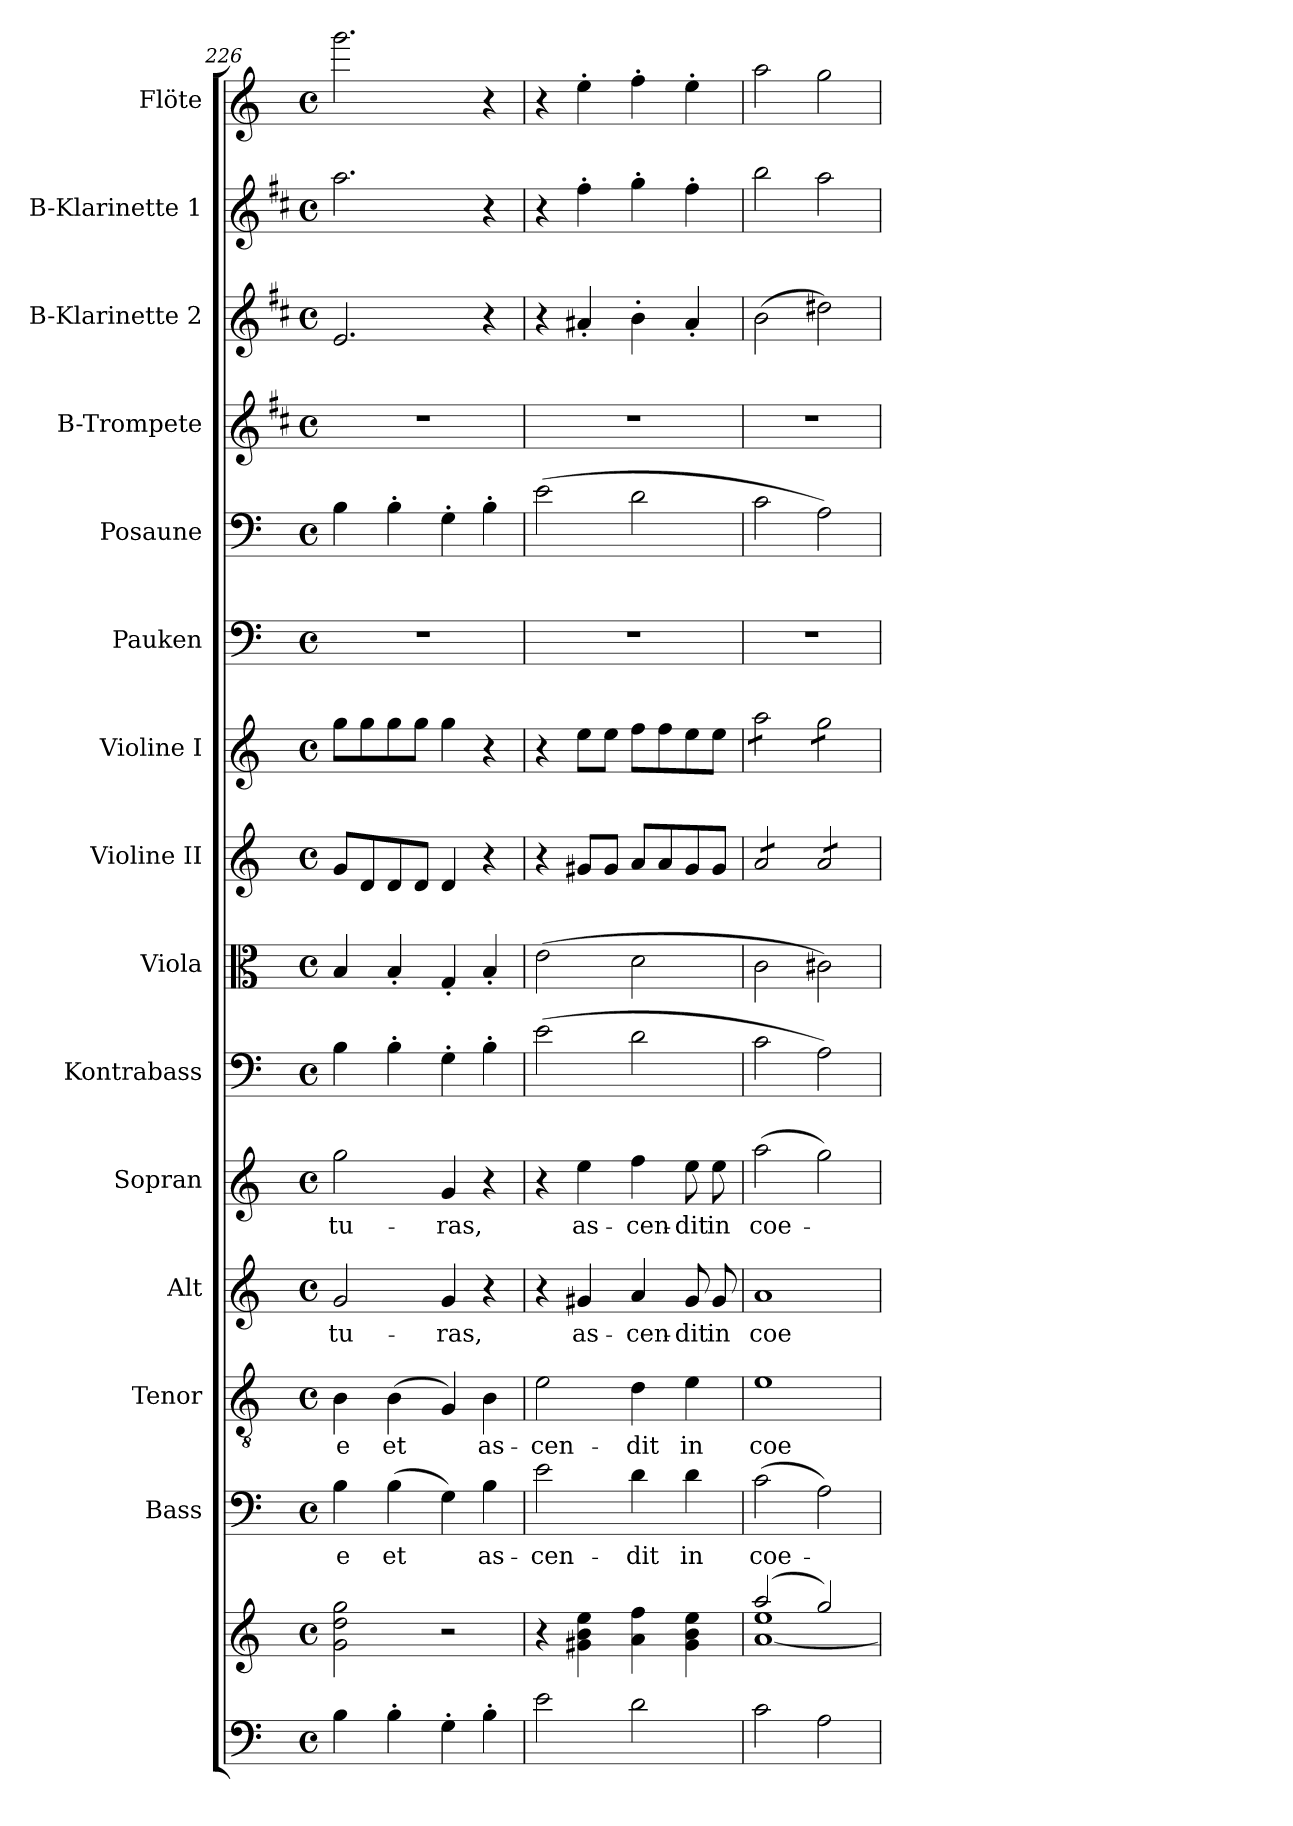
**kern	**kern	**kern	**text	**kern	**text	**kern	**text	**kern	**text	**kern	**kern	**kern	**kern	**kern	**kern	**kern	**kern	**kern	**kern
*part15	*part15	*part14	*part14	*part13	*part13	*part12	*part12	*part11	*part11	*part10	*part9	*part8	*part7	*part6	*part5	*part4	*part3	*part2	*part1
*staff16	*staff15	*staff14	*staff14	*staff13	*staff13	*staff12	*staff12	*staff11	*staff11	*staff10	*staff9	*staff8	*staff7	*staff6	*staff5	*staff4	*staff3	*staff2	*staff1
*	*	*I"Bass	*	*I"Tenor	*	*I"Alt	*	*I"Sopran	*	*I"Kontrabass	*I"Viola	*I"Violine II	*I"Violine I	*I"Pauken	*I"Posaune	*I"B-Trompete	*I"B-Klarinette 2	*I"B-Klarinette 1	*I"Flöte
*	*	*I'B.	*	*I'T.	*	*I'A.	*	*I'S.	*	*I'Kb.	*I'Vla.	*I'Vl. II	*I'Vl. I	*I'Pk.	*I'Pos.	*I'B Trp.	*I'B Kl. 2	*I'B Kl. 1	*I'Fl.
*clefF4	*clefG2	*clefF4	*	*clefGv2	*	*clefG2	*	*clefG2	*	*clefF4	*clefC3	*clefG2	*clefG2	*clefF4	*clefF4	*clefG2	*clefG2	*clefG2	*clefG2
*	*	*	*	*	*	*	*	*	*	*ITrd7c12	*	*	*	*	*	*ITrd1c2	*ITrd1c2	*ITrd1c2	*
*k[]	*k[]	*k[]	*	*k[]	*	*k[]	*	*k[]	*	*k[]	*k[]	*k[]	*k[]	*k[]	*k[]	*k[]	*k[]	*k[]	*k[]
*C:	*C:	*C:	*	*C:	*	*C:	*	*C:	*	*C:	*C:	*C:	*C:	*C:	*C:	*C:	*C:	*C:	*C:
*M4/4	*M4/4	*M4/4	*	*M4/4	*	*M4/4	*	*M4/4	*	*M4/4	*M4/4	*M4/4	*M4/4	*M4/4	*M4/4	*M4/4	*M4/4	*M4/4	*M4/4
*met(c)	*met(c)	*met(c)	*	*met(c)	*	*met(c)	*	*met(c)	*	*met(c)	*met(c)	*met(c)	*met(c)	*met(c)	*met(c)	*met(c)	*met(c)	*met(c)	*met(c)
=226	=226	=226	=226	=226	=226	=226	=226	=226	=226	=226	=226	=226	=226	=226	=226	=226	=226	=226	=226
!	!	!	!LO:LY:b	!	!LO:LY:b	!	!LO:LY:b	!	!LO:LY:b	!	!	!	!	!	!	!	!	!	!
4B\	2g\ 2dd\ 2gg\	4B\	-e	4B\	-e	2g/	-tu-	2gg\	-tu-	4BB\	4B/	8g/L	8gg\L	1r	4B\	1r	2.d/	2.gg\	2.ggg\
.	.	.	.	.	.	.	.	.	.	.	.	8d/	8gg\	.	.	.	.	.	.
!	!	!	!LO:LY:b	!	!LO:LY:b	!	!	!	!	!	!	!	!	!	!	!	!	!	!
4B'>\	.	(>4B\	et	(>4B\	et	.	.	.	.	4BB'>\	4B'</	8d/	8gg\	.	4B'>\	.	.	.	.
.	.	.	.	.	.	.	.	.	.	.	.	8d/J	8gg\J	.	.	.	.	.	.
!	!	!	!	!	!	!	!LO:LY:b	!	!LO:LY:b	!	!	!	!	!	!	!	!	!	!
4G'>\	2r	4G\)	.	4G/)	.	4g/	-ras,	4g/	-ras,	4GG'>\	4G'</	4d/	4gg\	.	4G'>\	.	.	.	.
!	!	!	!LO:LY:b	!	!LO:LY:b	!	!	!	!	!	!	!	!	!	!	!	!	!	!
4B'>\	.	4B\	as-	4B\	as-	4r	.	4r	.	4BB'>\	4B'</	4r	4r	.	4B'>\	.	4r	4r	4r
=227	=227	=227	=227	=227	=227	=227	=227	=227	=227	=227	=227	=227	=227	=227	=227	=227	=227	=227	=227
!	!	!	!LO:LY:b	!	!LO:LY:b	!	!	!	!	!	!	!	!	!	!	!	!	!	!
2e\	4r	2e\	-cen-	2e\	-cen-	4r	.	4r	.	(>2E\	(>2e\	4r	4r	1r	(>2e\	1r	4r	4r	4r
!	!	!	!	!	!	!	!LO:LY:b	!	!LO:LY:b	!	!	!	!	!	!	!	!	!	!
.	4g#X\ 4b\ 4ee\	.	.	.	.	4g#X/	as-	4ee\	as-	.	.	8g#X/L	8ee\L	.	.	.	4g#X'</	4ee'>\	4ee'>\
.	.	.	.	.	.	.	.	.	.	.	.	8g#/J	8ee\J	.	.	.	.	.	.
!	!	!	!LO:LY:b	!	!LO:LY:b	!	!LO:LY:b	!	!LO:LY:b	!	!	!	!	!	!	!	!	!	!
2d\	4a\ 4ff\	4d\	-dit	4d\	-dit	4a/	-cen-	4ff\	-cen-	2D\	2d\	8a/L	8ff\L	.	2d\	.	4a'>\	4ff'>\	4ff'>\
.	.	.	.	.	.	.	.	.	.	.	.	8a/	8ff\	.	.	.	.	.	.
!	!	!	!LO:LY:b	!	!LO:LY:b	!	!LO:LY:b	!	!LO:LY:b	!	!	!	!	!	!	!	!	!	!
.	4g#\ 4b\ 4ee\	4d\	in	4e\	in	8g#/	-dit	8ee\	-dit	.	.	8g#/	8ee\	.	.	.	4g#'</	4ee'>\	4ee'>\
!	!	!	!	!	!	!	!LO:LY:b	!	!LO:LY:b	!	!	!	!	!	!	!	!	!	!
.	.	.	.	.	.	8g#/	in	8ee\	in	.	.	8g#/J	8ee\J	.	.	.	.	.	.
=228	=228	=228	=228	=228	=228	=228	=228	=228	=228	=228	=228	=228	=228	=228	=228	=228	=228	=228	=228
*	*^	*	*	*	*	*	*	*	*	*	*	*	*	*	*	*	*	*	*
!	!	!	!	!LO:LY:b	!	!LO:LY:b	!	!LO:LY:b	!	!LO:LY:b	!	!	!	!	!	!	!	!	!	!
*	*	*	*	*	*	*	*	*	*	*	*	*	*tremolo	*	*	*	*	*	*	*
*	*	*	*	*	*	*	*	*	*	*	*	*	*	*tremolo	*	*	*	*	*	*
2c\	(2aa/	[<1a 1ee	(>2c\	coe-	1e	coe-	1a	coe-	(>2aa\	coe-	2C\	2c\	8a/L	8aa\L	1r	2c\	1r	(>2a\	2aa\	2aa\
.	.	.	.	.	.	.	.	.	.	.	.	.	8a/	8aa\	.	.	.	.	.	.
.	.	.	.	.	.	.	.	.	.	.	.	.	8a/	8aa\	.	.	.	.	.	.
.	.	.	.	.	.	.	.	.	.	.	.	.	8a/J	8aa\J	.	.	.	.	.	.
2A\	2gg/)	.	2A\)	.	.	.	.	.	2gg\)	.	2AA\)	2c#X\)	8a/L	8gg\L	.	2A\)	.	2cc#X\)	2gg\	2gg\
.	.	.	.	.	.	.	.	.	.	.	.	.	8a/	8gg\	.	.	.	.	.	.
.	.	.	.	.	.	.	.	.	.	.	.	.	8a/	8gg\	.	.	.	.	.	.
.	.	.	.	.	.	.	.	.	.	.	.	.	8a/J	8gg\J	.	.	.	.	.	.
*	*	*	*	*	*	*	*	*	*	*	*	*	*	*Xtremolo	*	*	*	*	*	*
*	*	*	*	*	*	*	*	*	*	*	*	*	*Xtremolo	*	*	*	*	*	*	*
*	*v	*v	*	*	*	*	*	*	*	*	*	*	*	*	*	*	*	*	*	*
=	=	=	=	=	=	=	=	=	=	=	=	=	=	=	=	=	=	=	=
*-	*-	*-	*-	*-	*-	*-	*-	*-	*-	*-	*-	*-	*-	*-	*-	*-	*-	*-	*-
